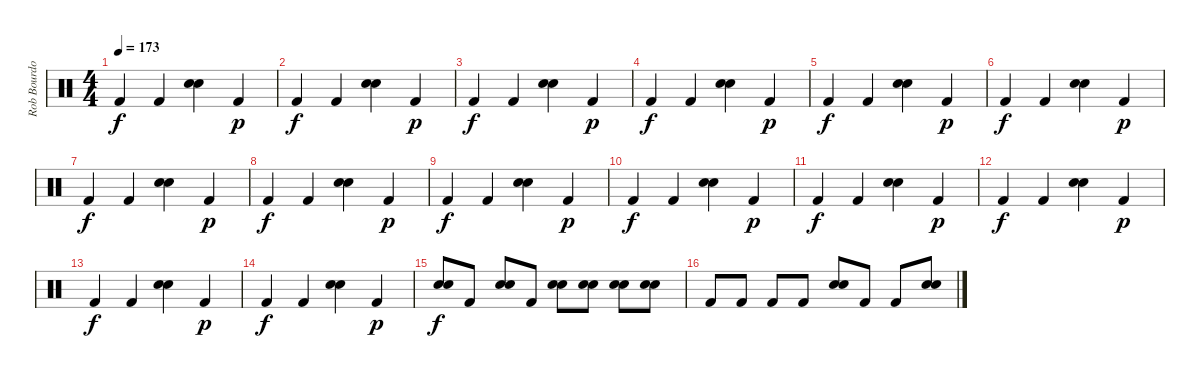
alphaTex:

\track ("Rob Bourdon" "Rob Bourdo") {instrument percussion}
\staff {score}
\articulation defaults
\ts (4 4)
\tempo 173
\clef neutral
\ks c "Kick (hit) 2".4{dy f} "Kick (hit) 2".4
("Snare (hit) 2" "Electric Snare (hit)").4 "Kick (hit) 2".4{dy p} |
"Kick (hit) 2".4{dy f} "Kick (hit) 2".4 ("Snare (hit) 2" "Electric Snare (hit)").4 "Kick (hit) 2".4{dy p} |
"Kick (hit) 2".4{dy f} "Kick (hit) 2".4 ("Snare (hit) 2" "Electric Snare (hit)").4 "Kick (hit) 2".4{dy p} |
"Kick (hit) 2".4{dy f} "Kick (hit) 2".4 ("Snare (hit) 2" "Electric Snare (hit)").4 "Kick (hit) 2".4{dy p} |
"Kick (hit) 2".4{dy f} "Kick (hit) 2".4 ("Snare (hit) 2" "Electric Snare (hit)").4 "Kick (hit) 2".4{dy p} |
"Kick (hit) 2".4{dy f} "Kick (hit) 2".4 ("Snare (hit) 2" "Electric Snare (hit)").4 "Kick (hit) 2".4{dy p} |
"Kick (hit) 2".4{dy f} "Kick (hit) 2".4 ("Snare (hit) 2" "Electric Snare (hit)").4 "Kick (hit) 2".4{dy p} |
"Kick (hit) 2".4{dy f} "Kick (hit) 2".4 ("Snare (hit) 2" "Electric Snare (hit)").4 "Kick (hit) 2".4{dy p} |
"Kick (hit) 2".4{dy f} "Kick (hit) 2".4 ("Snare (hit) 2" "Electric Snare (hit)").4 "Kick (hit) 2".4{dy p} |
"Kick (hit) 2".4{dy f} "Kick (hit) 2".4 ("Snare (hit) 2" "Electric Snare (hit)").4 "Kick (hit) 2".4{dy p} |
"Kick (hit) 2".4{dy f} "Kick (hit) 2".4 ("Snare (hit) 2" "Electric Snare (hit)").4 "Kick (hit) 2".4{dy p} |
"Kick (hit) 2".4{dy f} "Kick (hit) 2".4 ("Snare (hit) 2" "Electric Snare (hit)").4 "Kick (hit) 2".4{dy p} |
"Kick (hit) 2".4{dy f} "Kick (hit) 2".4 ("Snare (hit) 2" "Electric Snare (hit)").4 "Kick (hit) 2".4{dy p} |
"Kick (hit) 2".4{dy f} "Kick (hit) 2".4 ("Snare (hit) 2" "Electric Snare (hit)").4 "Kick (hit) 2".4{dy p} |
("Snare (hit) 2" "Electric Snare (hit)").8{dy f} "Kick (hit) 2".8 ("Snare (hit) 2" "Electric Snare (hit)").8 "Kick (hit) 2".8 ("Snare (hit) 2" "Electric Snare (hit)").8 ("Snare (hit) 2" "Electric Snare (hit)").8 ("Snare (hit) 2" "Electric Snare (hit)").8 ("Snare (hit) 2" "Electric Snare (hit)").8 |
"Kick (hit) 2".8 "Kick (hit) 2".8 "Kick (hit) 2".8 "Kick (hit) 2".8 ("Snare (hit) 2" "Electric Snare (hit)").8 "Kick (hit) 2".8 "Kick (hit) 2".8 ("Snare (hit) 2" "Electric Snare (hit)").8
